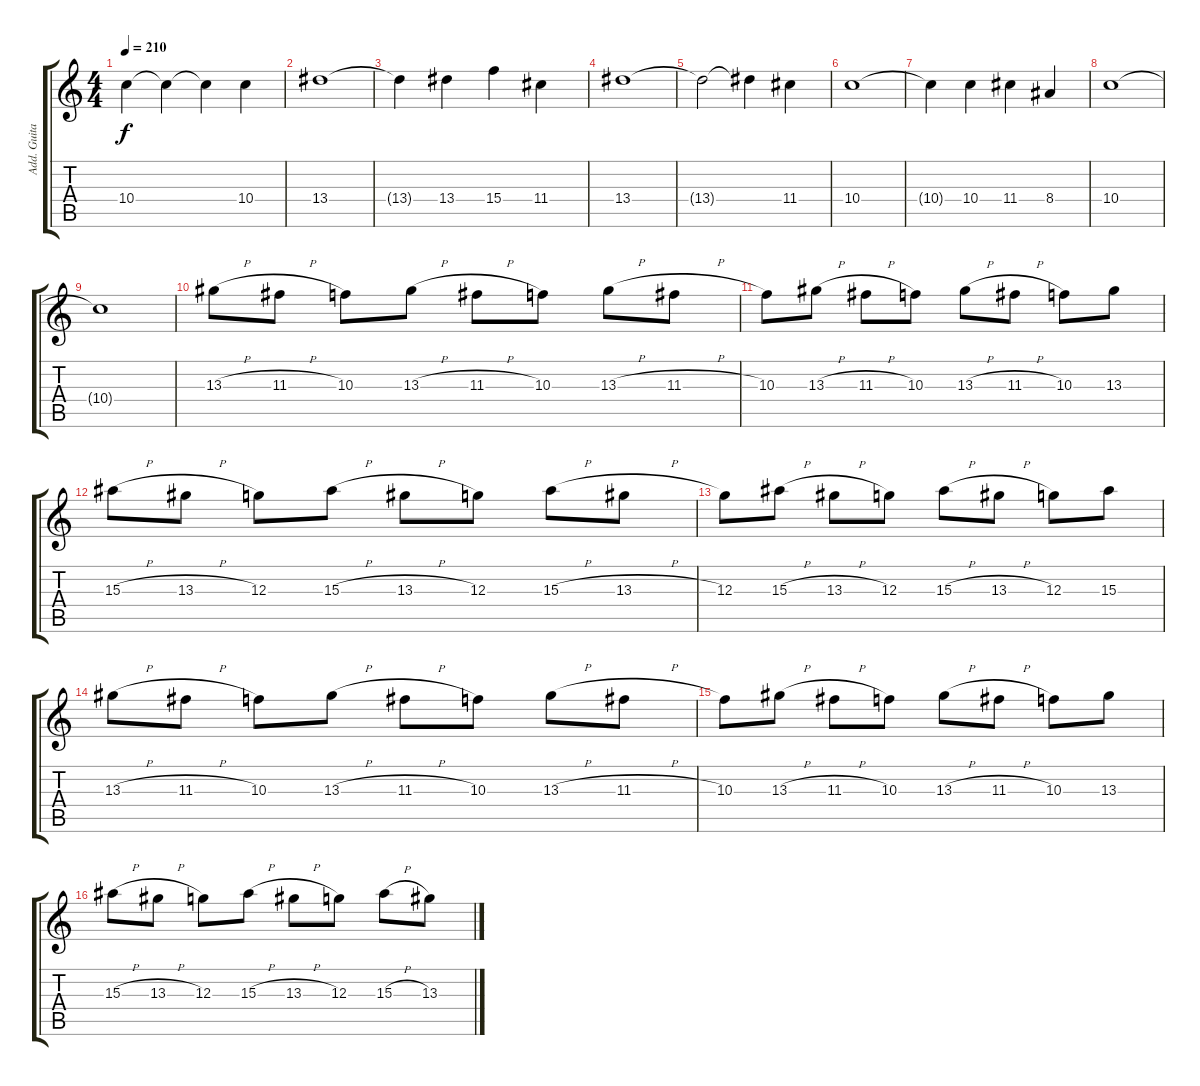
\track ("Add. Guitar 1" "Add. Guita") {instrument distortionguitar}
\staff {score tabs}
\tuning (E4 B3 G3 D3 A2 E2) {hide}
\ts (4 4)
\tempo 210
\clef g2
\ks c
10.4{t}.4{dy f} 10.4{t}.4 10.4{t}.4 10.4.4 |
13.4.1 |
13.4{t}.4 13.4.4 15.4.4 11.4.4 |
13.4.1 |
13.4{t}.2 13.4{t}.4 11.4.4 |
10.4.1 |
10.4{t}.4 10.4.4 11.4.4 8.4.4 |
10.4.1 |
10.4{t}.1 |
13.3{h}.8 11.3{h}.8 10.3.8 13.3{h}.8 11.3{h}.8 10.3.8 13.3{h}.8 11.3{h}.8 |
10.3.8 13.3{h}.8 11.3{h}.8 10.3.8 13.3{h}.8 11.3{h}.8 10.3.8 13.3.8 |
15.3{h}.8 13.3{h}.8 12.3.8 15.3{h}.8 13.3{h}.8 12.3.8 15.3{h}.8 13.3{h}.8 |
12.3.8 15.3{h}.8 13.3{h}.8 12.3.8 15.3{h}.8 13.3{h}.8 12.3.8 15.3.8 |
13.3{h}.8 11.3{h}.8 10.3.8 13.3{h}.8 11.3{h}.8 10.3.8 13.3{h}.8 11.3{h}.8 |
10.3.8 13.3{h}.8 11.3{h}.8 10.3.8 13.3{h}.8 11.3{h}.8 10.3.8 13.3.8 |
15.3{h}.8 13.3{h}.8 12.3.8 15.3{h}.8 13.3{h}.8 12.3.8 15.3{h}.8 13.3{h}.8
